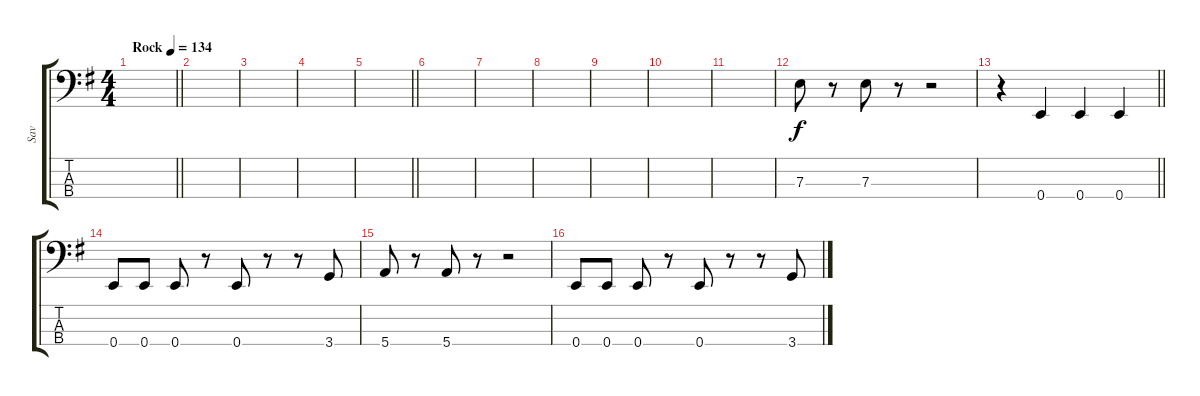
\track ("Sav" "Sav") {instrument electricbasspick}
\staff {score tabs}
\tuning (G2 D2 A1 E1) {hide}
\ts (4 4)
\tempo (134 "Rock")
\clef f4
\barLineRight lightlight
\ks g
|
|
|
|
\barLineRight lightlight
|
|
|
|
|
|
|
7.3.8 r.8 7.3.8 r.8 r.2 |
\barLineRight lightlight
r.4 0.4.4 0.4.4 0.4.4 |
0.4.8 0.4.8 0.4.8 r.8 0.4.8 r.8 r.8 3.4.8 |
5.4.8 r.8 5.4.8 r.8 r.2 |
0.4.8 0.4.8 0.4.8 r.8 0.4.8 r.8 r.8 3.4.8
